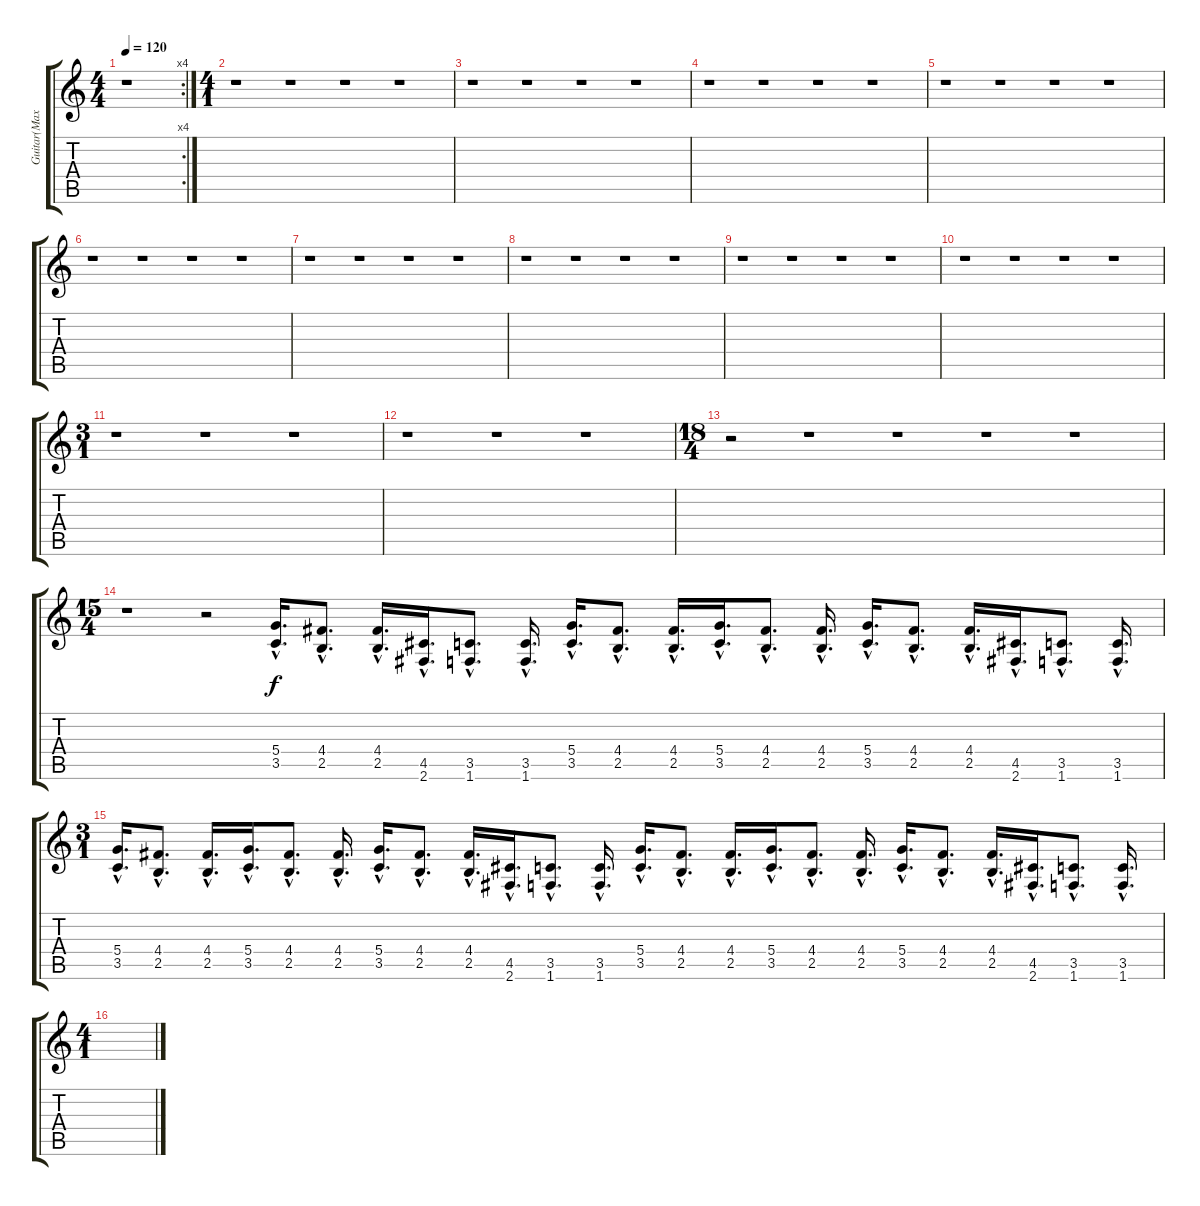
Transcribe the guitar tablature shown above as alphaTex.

\track ("Guitar(Max Cavalera)" "Guitar(Max") {instrument distortionguitar}
\staff {score tabs}
\tuning (E4 B3 G3 D3 A2 E2) {hide}
\rc 4
\ts (4 4)
\tempo 120
\clef g2
\ks c
r.1{dy f instrument distortionguitar} |
\ts (4 1)
r.1 r.1 r.1 r.1 |
r.1 r.1 r.1 r.1 |
r.1 r.1 r.1 r.1 |
r.1 r.1 r.1 r.1 |
r.1 r.1 r.1 r.1 |
r.1 r.1 r.1 r.1 |
r.1 r.1 r.1 r.1 |
r.1 r.1 r.1 r.1 |
r.1 r.1 r.1 r.1 |
\ts (3 1)
r.1 r.1 r.1 |
r.1 r.1 r.1 |
\ts (18 4)
r.2 r.1 r.1 r.1 r.1 |
\ts (15 4)
r.1 r.2 (5.4{hac} 3.5{hac}).16{d} (4.4{hac} 2.5{hac}).8{d} (4.4{hac} 2.5{hac}).16{d} (4.5{hac} 2.6{hac}).16{d} (3.5{hac} 1.6{hac}).8{d} (3.5{hac} 1.6{hac}).16{d} (5.4{hac} 3.5{hac}).16{d} (4.4{hac} 2.5{hac}).8{d} (4.4{hac} 2.5{hac}).16{d} (5.4{hac} 3.5{hac}).16{d} (4.4{hac} 2.5{hac}).8{d} (4.4{hac} 2.5{hac}).16{d} (5.4{hac} 3.5{hac}).16{d} (4.4{hac} 2.5{hac}).8{d} (4.4{hac} 2.5{hac}).16{d} (4.5{hac} 2.6{hac}).16{d} (3.5{hac} 1.6{hac}).8{d} (3.5{hac} 1.6{hac}).16{d} |
\ts (3 1)
(5.4{hac} 3.5{hac}).16{d} (4.4{hac} 2.5{hac}).8{d} (4.4{hac} 2.5{hac}).16{d} (5.4{hac} 3.5{hac}).16{d} (4.4{hac} 2.5{hac}).8{d} (4.4{hac} 2.5{hac}).16{d} (5.4{hac} 3.5{hac}).16{d} (4.4{hac} 2.5{hac}).8{d} (4.4{hac} 2.5{hac}).16{d} (4.5{hac} 2.6{hac}).16{d} (3.5{hac} 1.6{hac}).8{d} (3.5{hac} 1.6{hac}).16{d} (5.4{hac} 3.5{hac}).16{d} (4.4{hac} 2.5{hac}).8{d} (4.4{hac} 2.5{hac}).16{d} (5.4{hac} 3.5{hac}).16{d} (4.4{hac} 2.5{hac}).8{d} (4.4{hac} 2.5{hac}).16{d} (5.4{hac} 3.5{hac}).16{d} (4.4{hac} 2.5{hac}).8{d} (4.4{hac} 2.5{hac}).16{d} (4.5{hac} 2.6{hac}).16{d} (3.5{hac} 1.6{hac}).8{d} (3.5{hac} 1.6{hac}).16{d} |
\ts (4 1)
